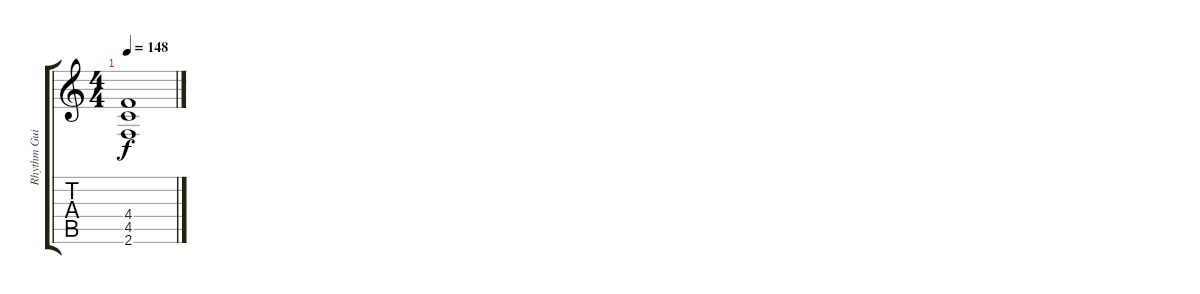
\track ("Rhythm Guitar" "Rhythm Gui") {instrument distortionguitar}
\staff {score tabs}
\tuning (Eb4 Bb3 Gb3 Db3 Ab2 Eb2) {hide}
\ts (4 4)
\tempo 148
\clef g2
\ks c
(4.4{t} 4.5{t} 2.6{t}).1{dy f}
